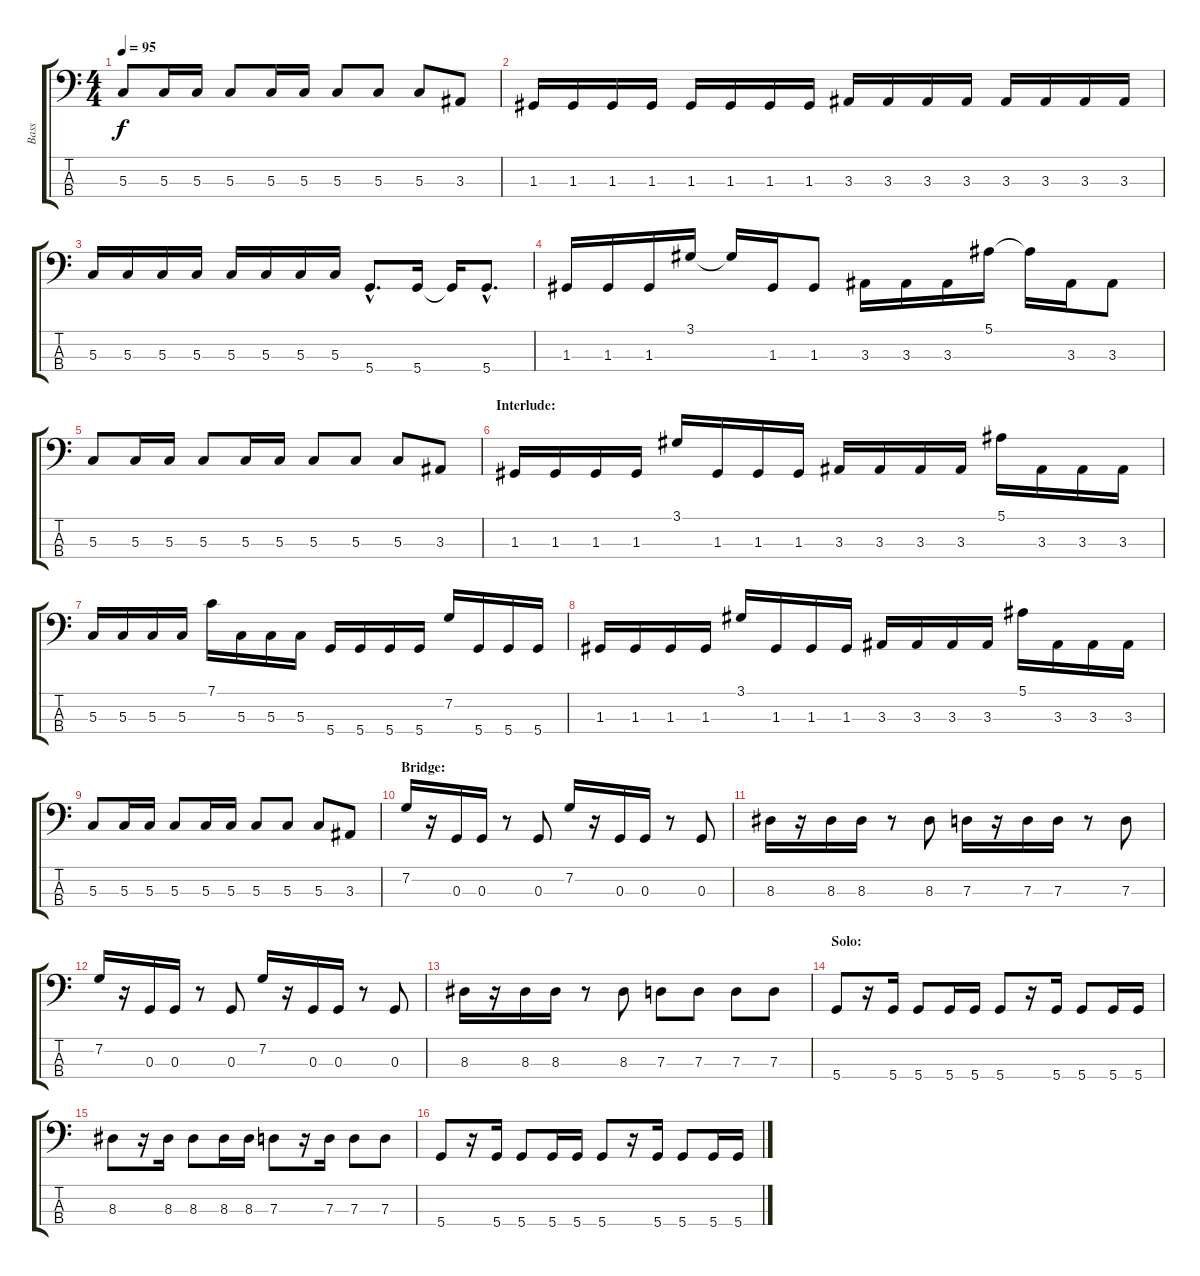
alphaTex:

\track ("Bass" "Bass") {instrument fretlessbass}
\staff {score tabs}
\tuning (F2 C2 G1 D1) {hide}
\ts (4 4)
\tempo 95
\clef f4
\ks c
5.3.8{dy f} 5.3.16 5.3.16 5.3.8 5.3.16 5.3.16 5.3.8 5.3.8 5.3.8 3.3.8 |
1.3.16 1.3.16 1.3.16 1.3.16 1.3.16 1.3.16 1.3.16 1.3.16 3.3.16 3.3.16 3.3.16 3.3.16 3.3.16 3.3.16 3.3.16 3.3.16 |
5.3.16 5.3.16 5.3.16 5.3.16 5.3.16 5.3.16 5.3.16 5.3.16 5.4{hac}.8{d} 5.4.16 5.4{t}.16 5.4{hac}.8{d} |
1.3.16 1.3.16 1.3.16 3.1.16 3.1{t}.16 1.3.16 1.3.8 3.3.16 3.3.16 3.3.16 5.1.16 5.1{t}.16 3.3.16 3.3.8 |
5.3.8 5.3.16 5.3.16 5.3.8 5.3.16 5.3.16 5.3.8 5.3.8 5.3.8 3.3.8 |
\section ("" "Interlude:")
1.3.16 1.3.16 1.3.16 1.3.16 3.1.16 1.3.16 1.3.16 1.3.16 3.3.16 3.3.16 3.3.16 3.3.16 5.1.16 3.3.16 3.3.16 3.3.16 |
5.3.16 5.3.16 5.3.16 5.3.16 7.1.16 5.3.16 5.3.16 5.3.16 5.4.16 5.4.16 5.4.16 5.4.16 7.2.16 5.4.16 5.4.16 5.4.16 |
1.3.16 1.3.16 1.3.16 1.3.16 3.1.16 1.3.16 1.3.16 1.3.16 3.3.16 3.3.16 3.3.16 3.3.16 5.1.16 3.3.16 3.3.16 3.3.16 |
5.3.8 5.3.16 5.3.16 5.3.8 5.3.16 5.3.16 5.3.8 5.3.8 5.3.8 3.3.8 |
\section ("" "Bridge:")
7.2.16 r.16 0.3.16 0.3.16 r.8 0.3.8 7.2.16 r.16 0.3.16 0.3.16 r.8 0.3.8 |
8.3.16 r.16 8.3.16 8.3.16 r.8 8.3.8 7.3.16 r.16 7.3.16 7.3.16 r.8 7.3.8 |
7.2.16 r.16 0.3.16 0.3.16 r.8 0.3.8 7.2.16 r.16 0.3.16 0.3.16 r.8 0.3.8 |
8.3.16 r.16 8.3.16 8.3.16 r.8 8.3.8 7.3.8 7.3.8 7.3.8 7.3.8 |
\section ("" "Solo:")
5.4.8 r.16 5.4.16 5.4.8 5.4.16 5.4.16 5.4.8 r.16 5.4.16 5.4.8 5.4.16 5.4.16 |
8.3.8 r.16 8.3.16 8.3.8 8.3.16 8.3.16 7.3.8 r.16 7.3.16 7.3.8 7.3.8 |
5.4.8 r.16 5.4.16 5.4.8 5.4.16 5.4.16 5.4.8 r.16 5.4.16 5.4.8 5.4.16 5.4.16
